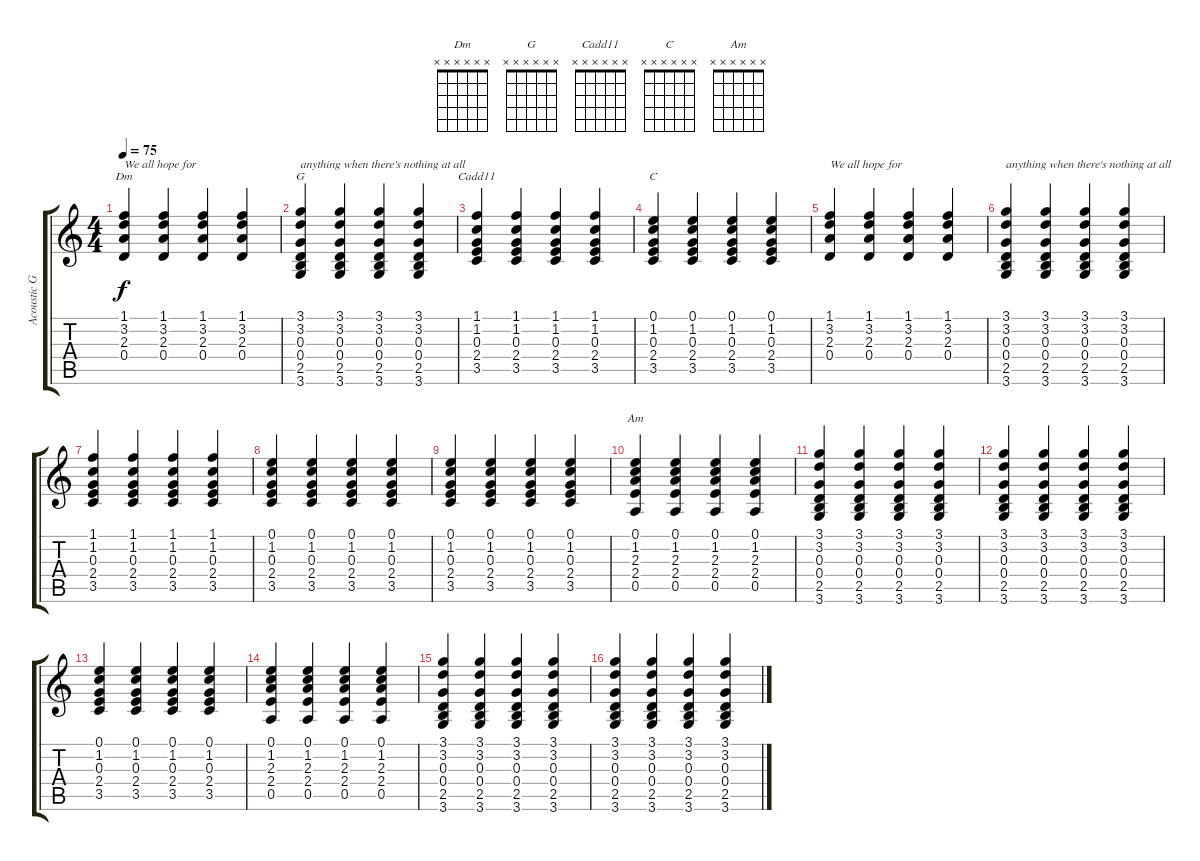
\track ("Acoustic Guitar" "Acoustic G") {instrument acousticguitarnylon}
\staff {score tabs}
\tuning (E4 B3 G3 D3 A2 E2) {hide}
\chord ("Dm" x x x x x x)
\chord ("G" x x x x x x)
\chord ("Cadd11" x x x x x x)
\chord ("C" x x x x x x)
\chord ("Am" x x x x x x)
\ts (4 4)
\tempo 75
\clef g2
\ks c
(1.1 3.2 2.3 0.4).4{ch "Dm" txt "We all hope for" dy f} (1.1 3.2 2.3 0.4).4 (1.1 3.2 2.3 0.4).4 (1.1 3.2 2.3 0.4).4 |
(3.1 3.2 0.3 0.4 2.5 3.6).4{ch "G" txt "anything when there's nothing at all"} (3.1 3.2 0.3 0.4 2.5 3.6).4 (3.1 3.2 0.3 0.4 2.5 3.6).4 (3.1 3.2 0.3 0.4 2.5 3.6).4 |
(1.1 1.2 0.3 2.4 3.5).4{ch "Cadd11"} (1.1 1.2 0.3 2.4 3.5).4 (1.1 1.2 0.3 2.4 3.5).4 (1.1 1.2 0.3 2.4 3.5).4 |
(0.1 1.2 0.3 2.4 3.5).4{ch "C"} (0.1 1.2 0.3 2.4 3.5).4 (0.1 1.2 0.3 2.4 3.5).4 (0.1 1.2 0.3 2.4 3.5).4 |
(1.1 3.2 2.3 0.4).4{txt "We all hope for"} (1.1 3.2 2.3 0.4).4 (1.1 3.2 2.3 0.4).4 (1.1 3.2 2.3 0.4).4 |
(3.1 3.2 0.3 0.4 2.5 3.6).4{txt "anything when there's nothing at all"} (3.1 3.2 0.3 0.4 2.5 3.6).4 (3.1 3.2 0.3 0.4 2.5 3.6).4 (3.1 3.2 0.3 0.4 2.5 3.6).4 |
(1.1 1.2 0.3 2.4 3.5).4 (1.1 1.2 0.3 2.4 3.5).4 (1.1 1.2 0.3 2.4 3.5).4 (1.1 1.2 0.3 2.4 3.5).4 |
(0.1 1.2 0.3 2.4 3.5).4 (0.1 1.2 0.3 2.4 3.5).4 (0.1 1.2 0.3 2.4 3.5).4 (0.1 1.2 0.3 2.4 3.5).4 |
(0.1 1.2 0.3 2.4 3.5).4 (0.1 1.2 0.3 2.4 3.5).4 (0.1 1.2 0.3 2.4 3.5).4 (0.1 1.2 0.3 2.4 3.5).4 |
(0.1 1.2 2.3 2.4 0.5).4{ch "Am"} (0.1 1.2 2.3 2.4 0.5).4 (0.1 1.2 2.3 2.4 0.5).4 (0.1 1.2 2.3 2.4 0.5).4 |
(3.1 3.2 0.3 0.4 2.5 3.6).4 (3.1 3.2 0.3 0.4 2.5 3.6).4 (3.1 3.2 0.3 0.4 2.5 3.6).4 (3.1 3.2 0.3 0.4 2.5 3.6).4 |
(3.1 3.2 0.3 0.4 2.5 3.6).4 (3.1 3.2 0.3 0.4 2.5 3.6).4 (3.1 3.2 0.3 0.4 2.5 3.6).4 (3.1 3.2 0.3 0.4 2.5 3.6).4 |
(0.1 1.2 0.3 2.4 3.5).4 (0.1 1.2 0.3 2.4 3.5).4 (0.1 1.2 0.3 2.4 3.5).4 (0.1 1.2 0.3 2.4 3.5).4 |
(0.1 1.2 2.3 2.4 0.5).4 (0.1 1.2 2.3 2.4 0.5).4 (0.1 1.2 2.3 2.4 0.5).4 (0.1 1.2 2.3 2.4 0.5).4 |
(3.1 3.2 0.3 0.4 2.5 3.6).4 (3.1 3.2 0.3 0.4 2.5 3.6).4 (3.1 3.2 0.3 0.4 2.5 3.6).4 (3.1 3.2 0.3 0.4 2.5 3.6).4 |
(3.1 3.2 0.3 0.4 2.5 3.6).4 (3.1 3.2 0.3 0.4 2.5 3.6).4 (3.1 3.2 0.3 0.4 2.5 3.6).4 (3.1 3.2 0.3 0.4 2.5 3.6).4
